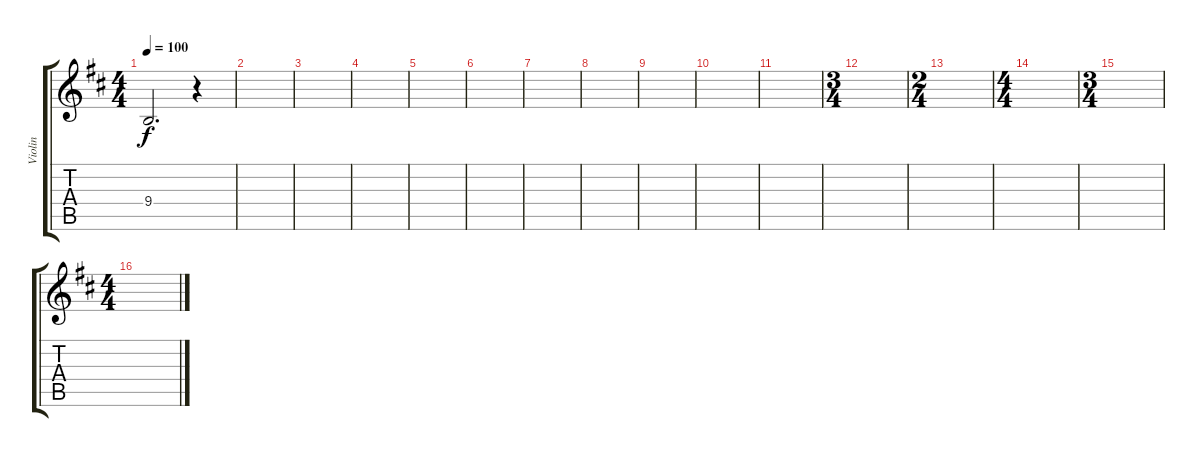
\track ("Violin" "Violin") {instrument violin}
\staff {score tabs}
\tuning (E4 B3 G3 D3 A2 E2) {hide}
\ts (4 4)
\tempo 100
\clef g2
\ks bminor
9.4.2{d dy f} r.4 |
|
|
|
|
|
|
|
|
|
|
\ts (3 4)
|
\ts (2 4)
|
\ts (4 4)
|
\ts (3 4)
|
\ts (4 4)
